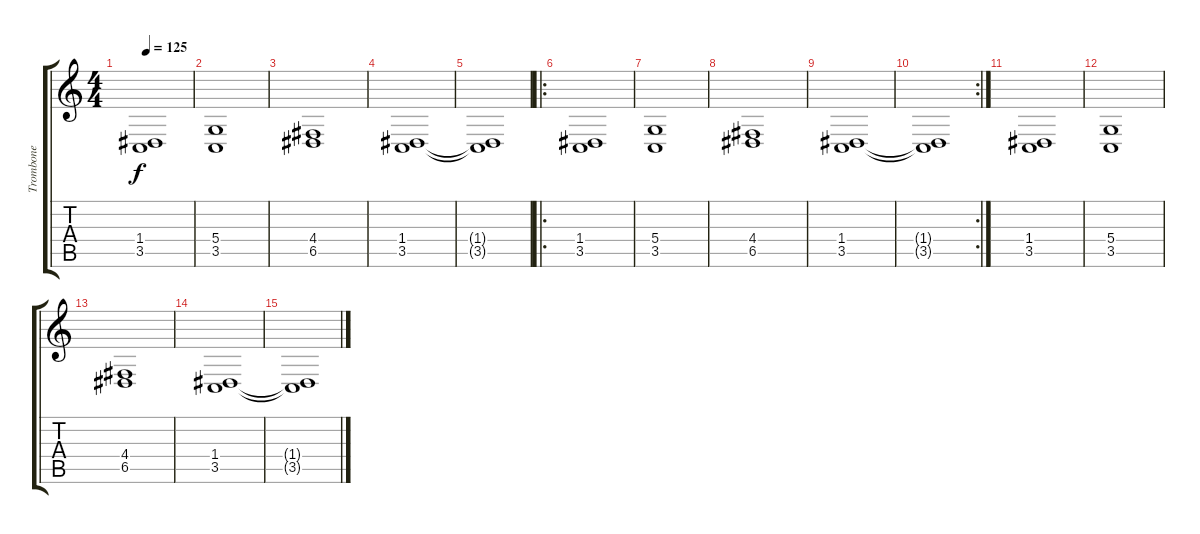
\track ("Trombone" "Trombone") {instrument trombone}
\staff {score tabs}
\tuning (E4 B3 G3 D3 A2 E2) {hide}
\ts (4 4)
\tempo 125
\clef g2
\ks c
(1.4 3.5).1{dy f} |
(5.4 3.5).1 |
(4.4 6.5).1 |
(1.4 3.5).1 |
(1.4{t} 3.5{t}).1 |
\ro
(1.4 3.5).1 |
(5.4 3.5).1 |
(4.4 6.5).1 |
(1.4 3.5).1 |
\rc 2
(1.4{t} 3.5{t}).1 |
(1.4 3.5).1 |
(5.4 3.5).1 |
(4.4 6.5).1 |
(1.4 3.5).1 |
(1.4{t} 3.5{t}).1
